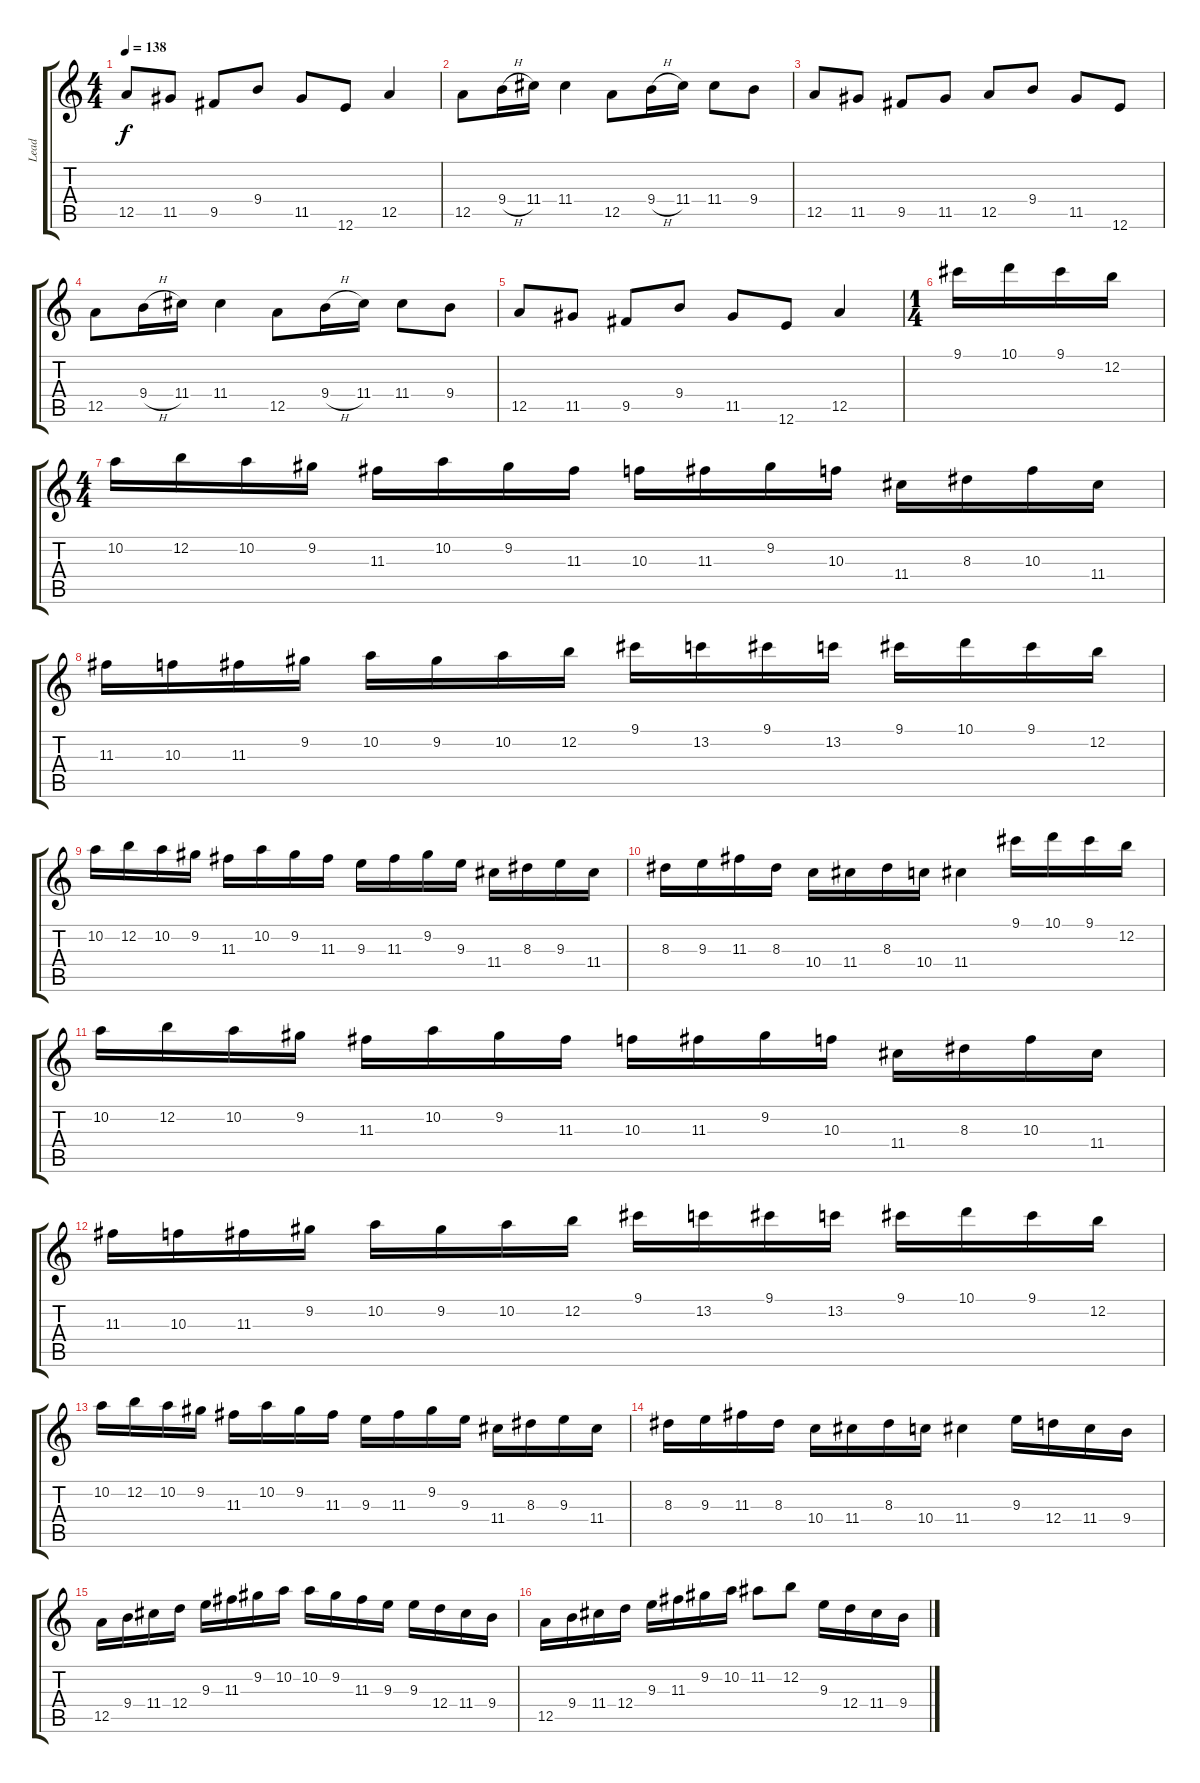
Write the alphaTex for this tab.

\track ("Lead" "Lead") {instrument distortionguitar}
\staff {score tabs}
\tuning (E4 B3 G3 D3 A2 E2) {hide}
\ts (4 4)
\tempo 138
\clef g2
\ks c
12.5.8{dy f} 11.5.8 9.5.8 9.4.8 11.5.8 12.6.8 12.5.4 |
12.5.8 9.4{h}.16 11.4.16 11.4.4 12.5.8 9.4{h}.16 11.4.16 11.4.8 9.4.8 |
12.5.8 11.5.8 9.5.8 11.5.8 12.5.8 9.4.8 11.5.8 12.6.8 |
12.5.8 9.4{h}.16 11.4.16 11.4.4 12.5.8 9.4{h}.16 11.4.16 11.4.8 9.4.8 |
12.5.8 11.5.8 9.5.8 9.4.8 11.5.8 12.6.8 12.5.4 |
\ts (1 4)
9.1.16 10.1.16 9.1.16 12.2.16 |
\ts (4 4)
10.2.16 12.2.16 10.2.16 9.2.16 11.3.16 10.2.16 9.2.16 11.3.16 10.3.16 11.3.16 9.2.16 10.3.16 11.4.16 8.3.16 10.3.16 11.4.16 |
11.3.16 10.3.16 11.3.16 9.2.16 10.2.16 9.2.16 10.2.16 12.2.16 9.1.16 13.2.16 9.1.16 13.2.16 9.1.16 10.1.16 9.1.16 12.2.16 |
10.2.16 12.2.16 10.2.16 9.2.16 11.3.16 10.2.16 9.2.16 11.3.16 9.3.16 11.3.16 9.2.16 9.3.16 11.4.16 8.3.16 9.3.16 11.4.16 |
8.3.16 9.3.16 11.3.16 8.3.16 10.4.16 11.4.16 8.3.16 10.4.16 11.4.4 9.1.16 10.1.16 9.1.16 12.2.16 |
10.2.16 12.2.16 10.2.16 9.2.16 11.3.16 10.2.16 9.2.16 11.3.16 10.3.16 11.3.16 9.2.16 10.3.16 11.4.16 8.3.16 10.3.16 11.4.16 |
11.3.16 10.3.16 11.3.16 9.2.16 10.2.16 9.2.16 10.2.16 12.2.16 9.1.16 13.2.16 9.1.16 13.2.16 9.1.16 10.1.16 9.1.16 12.2.16 |
10.2.16 12.2.16 10.2.16 9.2.16 11.3.16 10.2.16 9.2.16 11.3.16 9.3.16 11.3.16 9.2.16 9.3.16 11.4.16 8.3.16 9.3.16 11.4.16 |
8.3.16 9.3.16 11.3.16 8.3.16 10.4.16 11.4.16 8.3.16 10.4.16 11.4.4 9.3.16 12.4.16 11.4.16 9.4.16 |
12.5.16 9.4.16 11.4.16 12.4.16 9.3.16 11.3.16 9.2.16 10.2.16 10.2.16 9.2.16 11.3.16 9.3.16 9.3.16 12.4.16 11.4.16 9.4.16 |
12.5.16 9.4.16 11.4.16 12.4.16 9.3.16 11.3.16 9.2.16 10.2.16 11.2.8 12.2.8 9.3.16 12.4.16 11.4.16 9.4.16
